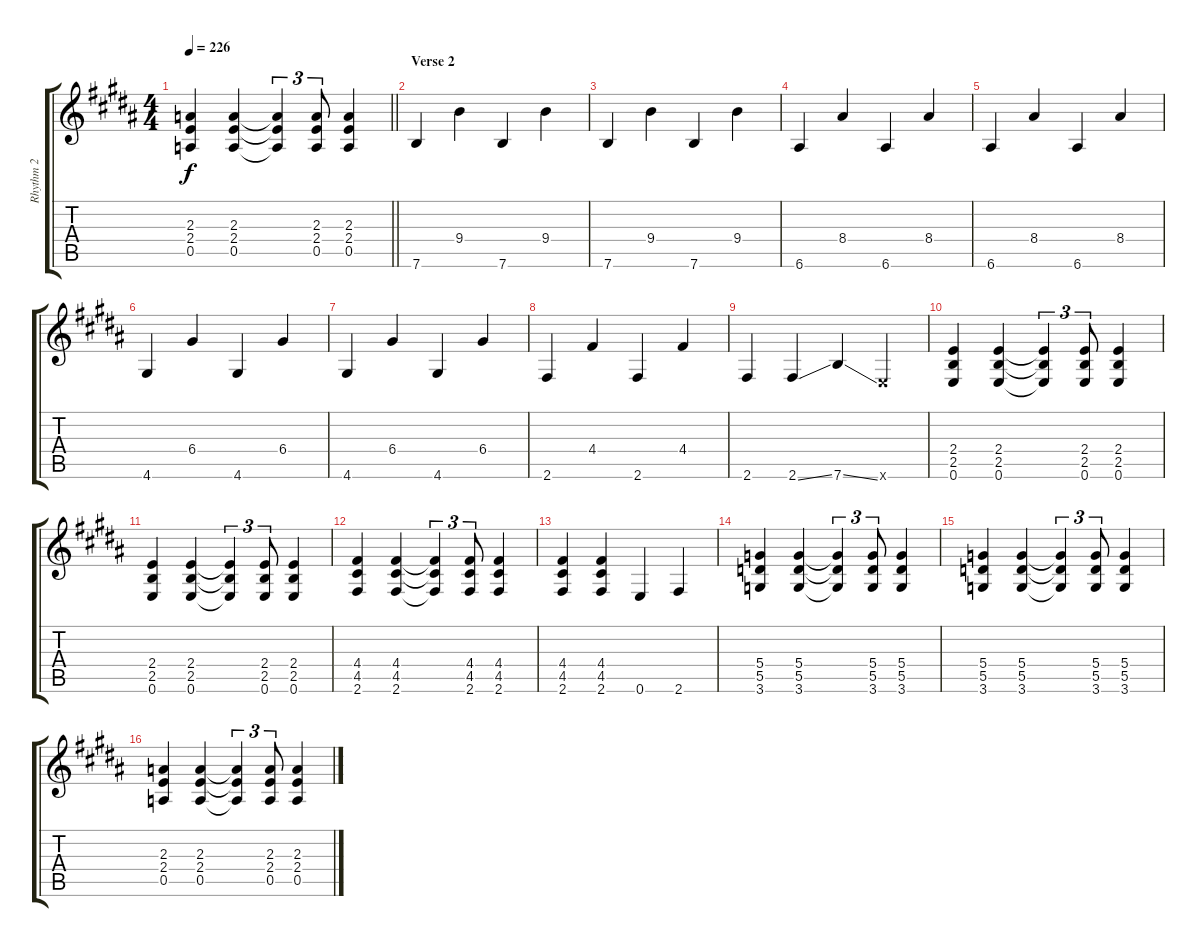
\track ("Rhythm 2" "Rhythm 2") {instrument overdrivenguitar}
\staff {score tabs}
\tuning (E4 B3 G3 D3 A2 E2) {hide}
\ts (4 4)
\tempo 226
\clef g2
\barLineRight lightlight
\ks b
(2.3 2.4 0.5).4{dy f} (2.3 2.4 0.5).4 (2.3{t} 2.4{t} 0.5{t}).4{tu (3 2)} (2.3 2.4 0.5).8{tu (3 2)} (2.3 2.4 0.5).4 |
\section ("" "Verse 2")
7.6.4 9.4.4 7.6.4 9.4.4 |
7.6.4 9.4.4 7.6.4 9.4.4 |
6.6.4 8.4.4 6.6.4 8.4.4 |
6.6.4 8.4.4 6.6.4 8.4.4 |
4.6.4 6.4.4 4.6.4 6.4.4 |
4.6.4 6.4.4 4.6.4 6.4.4 |
2.6.4 4.4.4 2.6.4 4.4.4 |
2.6.4 2.6{ss}.4 7.6{ss}.4 0.6{x}.4 |
(2.4 2.5 0.6).4 (2.4 2.5 0.6).4 (2.4{t} 2.5{t} 0.6{t}).4{tu (3 2)} (2.4 2.5 0.6).8{tu (3 2)} (2.4 2.5 0.6).4 |
(2.4 2.5 0.6).4 (2.4 2.5 0.6).4 (2.4{t} 2.5{t} 0.6{t}).4{tu (3 2)} (2.4 2.5 0.6).8{tu (3 2)} (2.4 2.5 0.6).4 |
(4.4 4.5 2.6).4 (4.4 4.5 2.6).4 (4.4{t} 4.5{t} 2.6{t}).4{tu (3 2)} (4.4 4.5 2.6).8{tu (3 2)} (4.4 4.5 2.6).4 |
(4.4 4.5 2.6).4 (4.4 4.5 2.6).4 0.6.4 2.6.4 |
(5.4 5.5 3.6).4 (5.4 5.5 3.6).4 (5.4{t} 5.5{t} 3.6{t}).4{tu (3 2)} (5.4 5.5 3.6).8{tu (3 2)} (5.4 5.5 3.6).4 |
(5.4 5.5 3.6).4 (5.4 5.5 3.6).4 (5.4{t} 5.5{t} 3.6{t}).4{tu (3 2)} (5.4 5.5 3.6).8{tu (3 2)} (5.4 5.5 3.6).4 |
(2.3 2.4 0.5).4 (2.3 2.4 0.5).4 (2.3{t} 2.4{t} 0.5{t}).4{tu (3 2)} (2.3 2.4 0.5).8{tu (3 2)} (2.3 2.4 0.5).4
